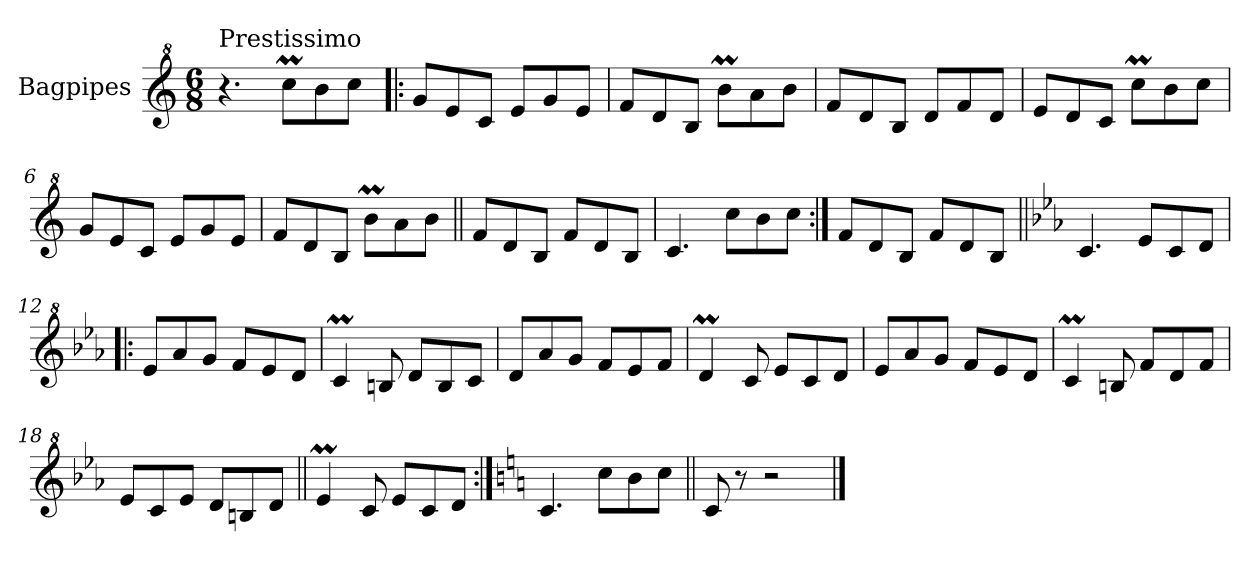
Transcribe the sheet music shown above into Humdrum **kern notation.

**kern
*part1
*staff1
*I"Bagpipes
*I'Bag
*clefG^2
*k[]
*C:
*M6/8
=1
!LO:TX:a:t=Prestissimo
4.r
8cccM\L
8bb\
8ccc\J
=2!|:
8gg/L
8ee/
8cc/J
8ee/L
8gg/
8ee/J
=3
8ff/L
8dd/
8b/J
8bbm\L
8aa\
8bb\J
=4
8ff/L
8dd/
8b/J
8dd/L
8ff/
8dd/J
=5
8ee/L
8dd/
8cc/J
8cccM\L
8bb\
8ccc\J
=6
8gg/L
8ee/
8cc/J
8ee/L
8gg/
8ee/J
!!LO:LB:g=z
=7
8ff/L
8dd/
8b/J
8bbm\L
8aa\
8bb\J
=8||
8ff/L
8dd/
8b/J
8ff/L
8dd/
8b/J
=9
4.cc/
8ccc\L
8bb\
8ccc\J
=10:|!
8ff/L
8dd/
8b/J
8ff/L
8dd/
8b/J
=11||
*k[b-e-a-]
*E-:
4.cc/
8ee-/L
8cc/
8dd/J
=12!|:
8ee-/L
8aa-/
8gg/J
8ff/L
8ee-/
8dd/J
!!LO:LB:g=z
=13
4ccM/
8bn/
8dd/L
8b/
8cc/J
=14
8dd/L
8aa-/
8gg/J
8ff/L
8ee-/
8ff/J
=15
4ddm/
8cc/
8ee-/L
8cc/
8dd/J
=16
8ee-/L
8aa-/
8gg/J
8ff/L
8ee-/
8dd/J
=17
4ccM/
8bn/
8ff/L
8dd/
8ff/J
=18
8ee-/L
8cc/
8ee-/J
8dd/L
8bn/
8dd/J
!!LO:LB:g=z
=19||
4ee-M/
8cc/
8ee-/L
8cc/
8dd/J
=20:|!
*k[]
*C:
4.cc/
8ccc\L
8bb\
8ccc\J
=21||
8cc/
8r
2r
==
*-
